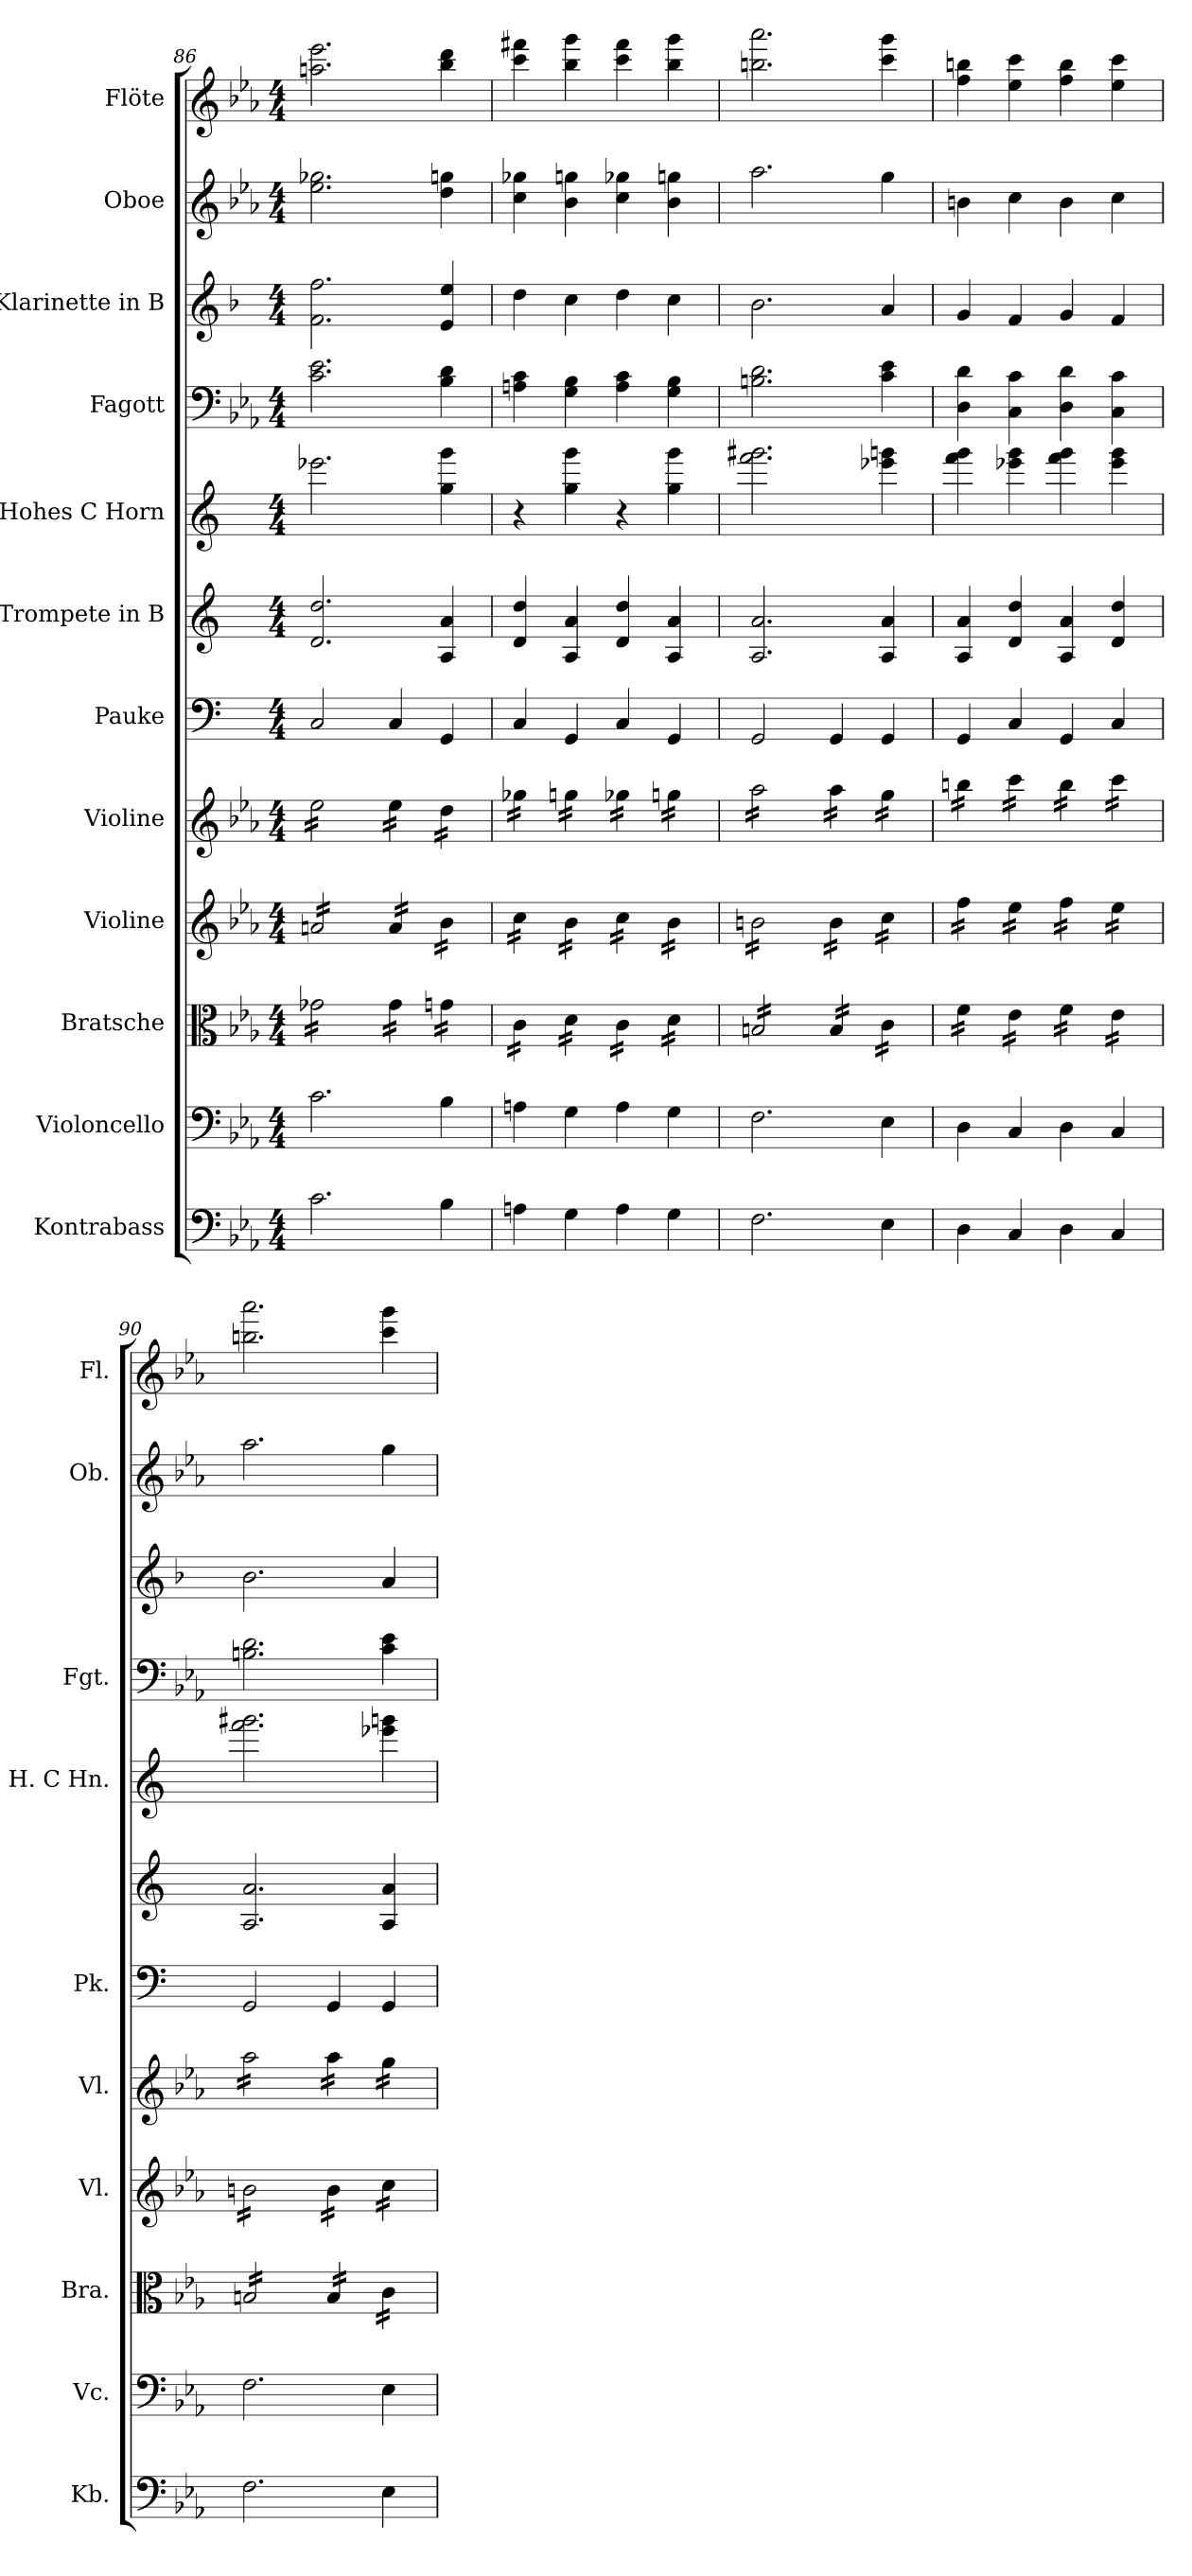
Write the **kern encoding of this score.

**kern	**kern	**kern	**kern	**kern	**kern	**kern	**kern	**kern	**kern	**kern	**kern
*part12	*part11	*part10	*part9	*part8	*part7	*part6	*part5	*part4	*part3	*part2	*part1
*staff12	*staff11	*staff10	*staff9	*staff8	*staff7	*staff6	*staff5	*staff4	*staff3	*staff2	*staff1
*I"Kontrabass	*I"Violoncello	*I"Bratsche	*I"Violine	*I"Violine	*I"Pauke	*I"Trompete in B	*I"Hohes C Horn	*I"Fagott	*I"Klarinette in B	*I"Oboe	*I"Flöte
*I'Kb.	*I'Vc.	*I'Bra.	*I'Vl.	*I'Vl.	*I'Pk.	*	*I'H. C Hn.	*I'Fgt.	*	*I'Ob.	*I'Fl.
*clefF4	*clefF4	*clefC3	*clefG2	*clefG2	*clefF4	*clefG2	*clefG2	*clefF4	*clefG2	*clefG2	*clefG2
*ITrd7c12	*	*	*	*	*	*ITrd1c2	*ITrd7c12	*	*ITrd1c2	*	*
*k[b-e-a-]	*k[b-e-a-]	*k[b-e-a-]	*k[b-e-a-]	*k[b-e-a-]	*k[]	*k[b-e-]	*k[]	*k[b-e-a-]	*k[b-e-a-]	*k[b-e-a-]	*k[b-e-a-]
*M4/4	*M4/4	*M4/4	*M4/4	*M4/4	*M4/4	*M4/4	*M4/4	*M4/4	*M4/4	*M4/4	*M4/4
=86	=86	=86	=86	=86	=86	=86	=86	=86	=86	=86	=86
*	*	*tremolo	*	*	*	*	*	*	*	*	*
*	*	*	*tremolo	*	*	*	*	*	*	*	*
*	*	*	*	*tremolo	*	*	*	*	*	*	*
2.C\	2.c\	16g-X\LL	16an/LL	16ee-\LL	2C/	2.c/ 2.cc/	2.ee-X\	2.c\ 2.e-\	2.e-\ 2.ee-\	2.ee-\ 2.gg-X\	2.aan\ 2.eee-\
.	.	16g-X\	16an/	16ee-\	.	.	.	.	.	.	.
.	.	16g-X\	16an/	16ee-\	.	.	.	.	.	.	.
.	.	16g-X\	16an/	16ee-\	.	.	.	.	.	.	.
.	.	16g-X\	16an/	16ee-\	.	.	.	.	.	.	.
.	.	16g-X\	16an/	16ee-\	.	.	.	.	.	.	.
.	.	16g-X\	16an/	16ee-\	.	.	.	.	.	.	.
.	.	16g-X\JJ	16an/JJ	16ee-\JJ	.	.	.	.	.	.	.
.	.	16g-\LL	16a/LL	16ee-\LL	4C/	.	.	.	.	.	.
.	.	16g-\	16a/	16ee-\	.	.	.	.	.	.	.
.	.	16g-\	16a/	16ee-\	.	.	.	.	.	.	.
.	.	16g-\JJ	16a/JJ	16ee-\JJ	.	.	.	.	.	.	.
4BB-\	4B-\	16gn\LL	16b-\LL	16dd\LL	4GG/	4G/ 4g/	4g\ 4gg\	4B-\ 4d\	4d/ 4dd/	4dd\ 4ggn\	4bb-\ 4ddd\
.	.	16gn\	16b-\	16dd\	.	.	.	.	.	.	.
.	.	16gn\	16b-\	16dd\	.	.	.	.	.	.	.
.	.	16gn\JJ	16b-\JJ	16dd\JJ	.	.	.	.	.	.	.
=87	=87	=87	=87	=87	=87	=87	=87	=87	=87	=87	=87
4AAn\	4An\	16c\LL	16cc\LL	16gg-X\LL	4C/	4c/ 4cc/	4r	4An\ 4c\	4cc\	4cc\ 4gg-X\	4ccc\ 4fff#X\
.	.	16c\	16cc\	16gg-X\	.	.	.	.	.	.	.
.	.	16c\	16cc\	16gg-X\	.	.	.	.	.	.	.
.	.	16c\JJ	16cc\JJ	16gg-X\JJ	.	.	.	.	.	.	.
4GG\	4G\	16d\LL	16b-\LL	16ggn\LL	4GG/	4G/ 4g/	4g\ 4gg\	4G\ 4B-\	4b-\	4b-\ 4ggn\	4bb-\ 4ggg\
.	.	16d\	16b-\	16ggn\	.	.	.	.	.	.	.
.	.	16d\	16b-\	16ggn\	.	.	.	.	.	.	.
.	.	16d\JJ	16b-\JJ	16ggn\JJ	.	.	.	.	.	.	.
4AA\	4A\	16c\LL	16cc\LL	16gg-X\LL	4C/	4c/ 4cc/	4r	4A\ 4c\	4cc\	4cc\ 4gg-X\	4ccc\ 4fff#\
.	.	16c\	16cc\	16gg-X\	.	.	.	.	.	.	.
.	.	16c\	16cc\	16gg-X\	.	.	.	.	.	.	.
.	.	16c\JJ	16cc\JJ	16gg-X\JJ	.	.	.	.	.	.	.
4GG\	4G\	16d\LL	16b-\LL	16ggn\LL	4GG/	4G/ 4g/	4g\ 4gg\	4G\ 4B-\	4b-\	4b-\ 4ggn\	4bb-\ 4ggg\
.	.	16d\	16b-\	16ggn\	.	.	.	.	.	.	.
.	.	16d\	16b-\	16ggn\	.	.	.	.	.	.	.
.	.	16d\JJ	16b-\JJ	16ggn\JJ	.	.	.	.	.	.	.
=88	=88	=88	=88	=88	=88	=88	=88	=88	=88	=88	=88
2.FF\	2.F\	16Bn/LL	16bn\LL	16aa-\LL	2GG/	2.G/ 2.g/	2.ff\ 2.gg#X\	2.Bn\ 2.d\	2.a-\	2.aa-\	2.bbn\ 2.aaa-\
.	.	16Bn/	16bn\	16aa-\	.	.	.	.	.	.	.
.	.	16Bn/	16bn\	16aa-\	.	.	.	.	.	.	.
.	.	16Bn/	16bn\	16aa-\	.	.	.	.	.	.	.
.	.	16Bn/	16bn\	16aa-\	.	.	.	.	.	.	.
.	.	16Bn/	16bn\	16aa-\	.	.	.	.	.	.	.
.	.	16Bn/	16bn\	16aa-\	.	.	.	.	.	.	.
.	.	16Bn/JJ	16bn\JJ	16aa-\JJ	.	.	.	.	.	.	.
.	.	16B/LL	16b\LL	16aa-\LL	4GG/	.	.	.	.	.	.
.	.	16B/	16b\	16aa-\	.	.	.	.	.	.	.
.	.	16B/	16b\	16aa-\	.	.	.	.	.	.	.
.	.	16B/JJ	16b\JJ	16aa-\JJ	.	.	.	.	.	.	.
4EE-\	4E-\	16c\LL	16cc\LL	16gg\LL	4GG/	4G/ 4g/	4ee-X\ 4ggn\	4c\ 4e-\	4g/	4gg\	4ccc\ 4ggg\
.	.	16c\	16cc\	16gg\	.	.	.	.	.	.	.
.	.	16c\	16cc\	16gg\	.	.	.	.	.	.	.
.	.	16c\JJ	16cc\JJ	16gg\JJ	.	.	.	.	.	.	.
!!LO:PB:g=z
=89	=89	=89	=89	=89	=89	=89	=89	=89	=89	=89	=89
4DD\	4D\	16f\LL	16ff\LL	16bbn\LL	4GG/	4G/ 4g/	4ff\ 4gg\	4D\ 4d\	4f/	4bn\	4ff\ 4bbn\
.	.	16f\	16ff\	16bbn\	.	.	.	.	.	.	.
.	.	16f\	16ff\	16bbn\	.	.	.	.	.	.	.
.	.	16f\JJ	16ff\JJ	16bbn\JJ	.	.	.	.	.	.	.
4CC/	4C/	16e-\LL	16ee-\LL	16ccc\LL	4C/	4c/ 4cc/	4ee-X\ 4gg\	4C\ 4c\	4e-/	4cc\	4ee-\ 4ccc\
.	.	16e-\	16ee-\	16ccc\	.	.	.	.	.	.	.
.	.	16e-\	16ee-\	16ccc\	.	.	.	.	.	.	.
.	.	16e-\JJ	16ee-\JJ	16ccc\JJ	.	.	.	.	.	.	.
4DD\	4D\	16f\LL	16ff\LL	16bb\LL	4GG/	4G/ 4g/	4ff\ 4gg\	4D\ 4d\	4f/	4b\	4ff\ 4bb\
.	.	16f\	16ff\	16bb\	.	.	.	.	.	.	.
.	.	16f\	16ff\	16bb\	.	.	.	.	.	.	.
.	.	16f\JJ	16ff\JJ	16bb\JJ	.	.	.	.	.	.	.
4CC/	4C/	16e-\LL	16ee-\LL	16ccc\LL	4C/	4c/ 4cc/	4ee-\ 4gg\	4C\ 4c\	4e-/	4cc\	4ee-\ 4ccc\
.	.	16e-\	16ee-\	16ccc\	.	.	.	.	.	.	.
.	.	16e-\	16ee-\	16ccc\	.	.	.	.	.	.	.
.	.	16e-\JJ	16ee-\JJ	16ccc\JJ	.	.	.	.	.	.	.
=90	=90	=90	=90	=90	=90	=90	=90	=90	=90	=90	=90
2.FF\	2.F\	16Bn/LL	16bn\LL	16aa-\LL	2GG/	2.G/ 2.g/	2.ff\ 2.gg#X\	2.Bn\ 2.d\	2.a-\	2.aa-\	2.bbn\ 2.aaa-\
.	.	16Bn/	16bn\	16aa-\	.	.	.	.	.	.	.
.	.	16Bn/	16bn\	16aa-\	.	.	.	.	.	.	.
.	.	16Bn/	16bn\	16aa-\	.	.	.	.	.	.	.
.	.	16Bn/	16bn\	16aa-\	.	.	.	.	.	.	.
.	.	16Bn/	16bn\	16aa-\	.	.	.	.	.	.	.
.	.	16Bn/	16bn\	16aa-\	.	.	.	.	.	.	.
.	.	16Bn/JJ	16bn\JJ	16aa-\JJ	.	.	.	.	.	.	.
.	.	16B/LL	16b\LL	16aa-\LL	4GG/	.	.	.	.	.	.
.	.	16B/	16b\	16aa-\	.	.	.	.	.	.	.
.	.	16B/	16b\	16aa-\	.	.	.	.	.	.	.
.	.	16B/JJ	16b\JJ	16aa-\JJ	.	.	.	.	.	.	.
4EE-\	4E-\	16c\LL	16cc\LL	16gg\LL	4GG/	4G/ 4g/	4ee-X\ 4ggn\	4c\ 4e-\	4g/	4gg\	4ccc\ 4ggg\
.	.	16c\	16cc\	16gg\	.	.	.	.	.	.	.
.	.	16c\	16cc\	16gg\	.	.	.	.	.	.	.
.	.	16c\JJ	16cc\JJ	16gg\JJ	.	.	.	.	.	.	.
*	*	*	*	*Xtremolo	*	*	*	*	*	*	*
*	*	*	*Xtremolo	*	*	*	*	*	*	*	*
*	*	*Xtremolo	*	*	*	*	*	*	*	*	*
=	=	=	=	=	=	=	=	=	=	=	=
*-	*-	*-	*-	*-	*-	*-	*-	*-	*-	*-	*-
